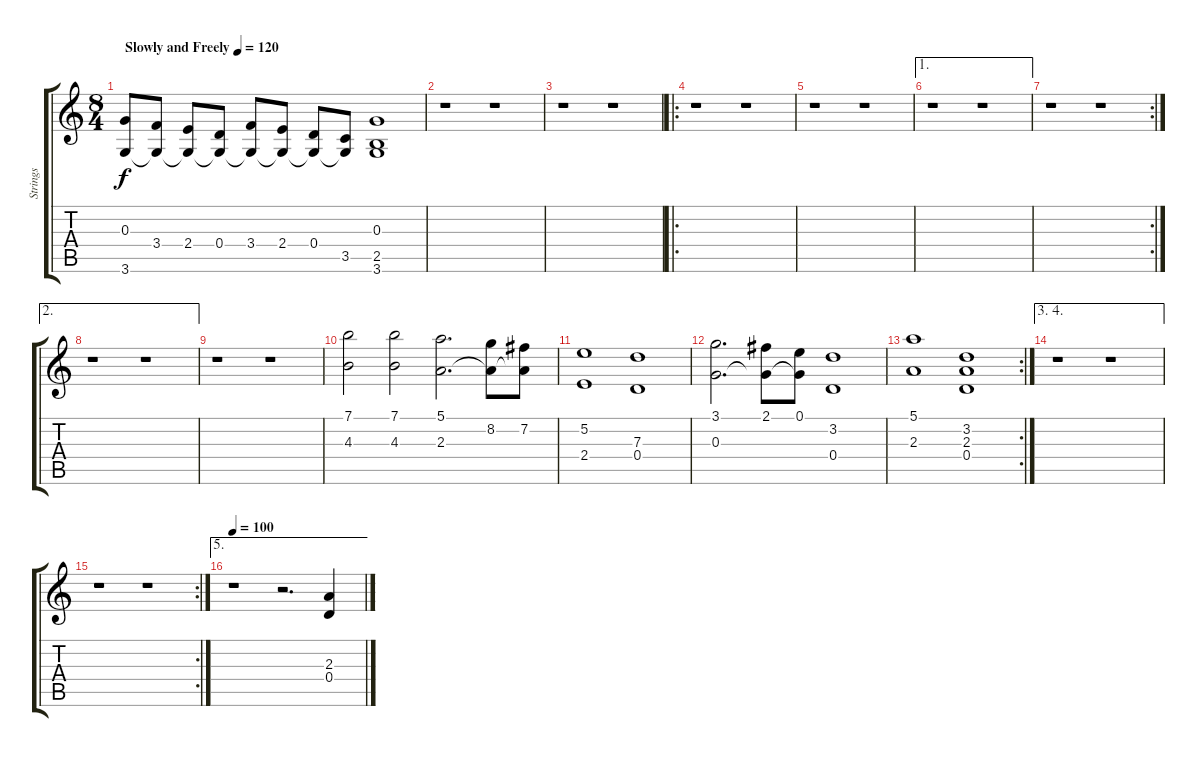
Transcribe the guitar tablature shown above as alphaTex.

\track ("Strings" "Strings") {instrument electricguitarjazz}
\staff {score tabs}
\tuning (E4 B3 G3 D3 A2 E2) {hide}
\ts (8 4)
\tempo (120 "Slowly and Freely")
\clef g2
\ks c
(0.3 3.6).8{dy f instrument electricguitarjazz} (3.4 3.6{t}).8 (2.4 3.6{t}).8 (0.4 3.6{t}).8 (3.4 3.6{t}).8 (2.4 3.6{t}).8 (0.4 3.6{t}).8 (3.5 3.6{t}).8 (0.3 2.5 3.6).1 |
r.1 r.1 |
r.1 r.1 |
\ro
r.1 r.1 |
r.1 r.1 |
\ae 1
r.1 r.1 |
\rc 2
r.1 r.1 |
\ae 2
r.1 r.1 |
r.1 r.1 |
(7.1 4.3).2 (7.1 4.3).2 (5.1 2.3).2{d} (8.2 2.3{t}).8 (7.2 2.3{t}).8 |
(5.2 2.4).1 (7.3 0.4).1 |
(3.1 0.3).2{d} (2.1 0.3{t}).8 (0.1 0.3{t}).8 (3.2 0.4).1 |
\rc 2
(5.1 2.3).1 (3.2 2.3 0.4).1 |
\ae (3 4)
r.1 r.1 |
\rc 2
r.1 r.1 |
\ae 5
\tempo 100
r.1 r.2{d} (2.3 0.4).4
